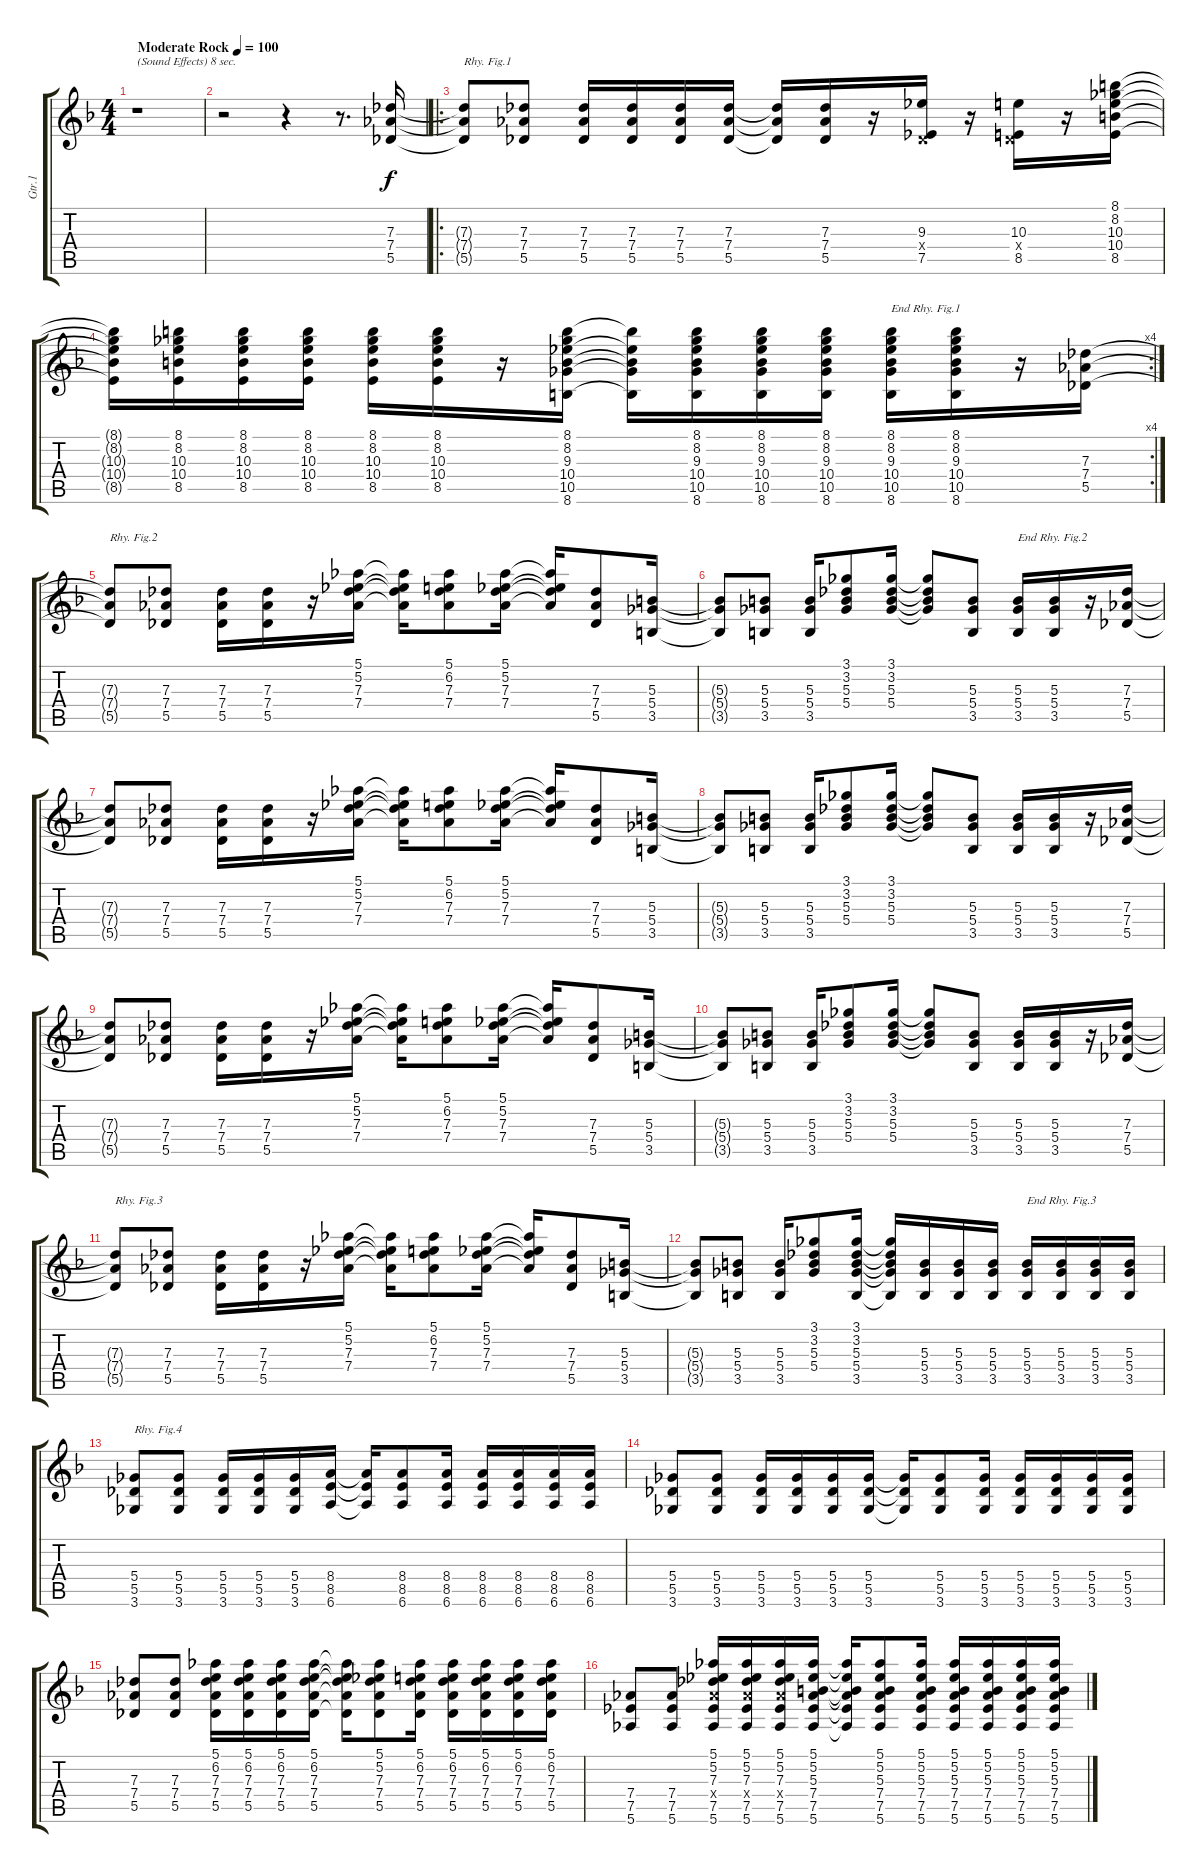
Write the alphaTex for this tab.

\track ("Gtr.1" "Gtr.1") {instrument distortionguitar}
\staff {score tabs}
\tuning (Eb4 Bb3 Gb3 Db3 Ab2 Eb2) {hide}
\ts (4 4)
\tempo (100 "Moderate Rock")
\clef g2
\ks dminor
r.1{txt "(Sound Effects) 8 sec." dy f instrument distortionguitar} |
r.2 r.4 r.8{d} (7.3 7.4 5.5).16 |
\ro
(7.3{t} 7.4{t} 5.5{t}).8{txt "Rhy. Fig.1"} (7.3 7.4 5.5).8 (7.3 7.4 5.5).16 (7.3 7.4 5.5).16 (7.3 7.4 5.5).16 (7.3 7.4 5.5).16 (7.3{t} 7.4{t} 5.5{t}).16 (7.3 7.4 5.5).16 r.16 (9.3 0.4{x} 7.5).16 r.16 (10.3 0.4{x} 8.5).16 r.16 (8.1 8.2 10.3 10.4 8.5).16 |
\rc 4
(8.1{t} 8.2{t} 10.3{t} 10.4{t} 8.5{t}).16 (8.1 8.2 10.3 10.4 8.5).16 (8.1 8.2 10.3 10.4 8.5).16 (8.1 8.2 10.3 10.4 8.5).16 (8.1 8.2 10.3 10.4 8.5).16 (8.1 8.2 10.3 10.4 8.5).16 r.16 (8.1 8.2 9.3 10.4 10.5 8.6).16 (8.1{t} 9.3{t} 10.4{t} 10.5{t} 8.6{t}).16 (8.1 8.2 9.3 10.4 10.5 8.6).16 (8.1 8.2 9.3 10.4 10.5 8.6).16 (8.1 8.2 9.3 10.4 10.5 8.6).16 (8.1 8.2 9.3 10.4 10.5 8.6).16{txt "End Rhy. Fig.1"} (8.1 8.2 9.3 10.4 10.5 8.6).16 r.16 (7.3 7.4 5.5).16{beam Down} |
(7.3{t} 7.4{t} 5.5{t}).8{txt "Rhy. Fig.2"} (7.3 7.4 5.5).8 (7.3 7.4 5.5).16{beam Down} (7.3 7.4 5.5).16{beam Down} r.16 (5.1 5.2 7.3 7.4).16 (5.1{t} 5.2{t} 7.3{t} 7.4{t}).16 (5.1 6.2 7.3 7.4).8 (5.1 5.2 7.3 7.4).16 (5.1{t} 5.2{t} 7.3{t} 7.4{t}).16 (7.3 7.4 5.5).8 (5.3 5.4 3.5).16 |
(5.3{t} 5.4{t} 3.5{t}).8 (5.3 5.4 3.5).8 (5.3 5.4 3.5).16{beam Up} (3.1 3.2 5.3 5.4).8{beam Up} (3.1 3.2 5.3 5.4).16{beam Up} (3.1{t} 3.2{t} 5.3{t} 5.4{t}).8{beam Up} (5.3 5.4 3.5).8{beam Up} (5.3 5.4 3.5).16{txt "End Rhy. Fig.2" beam Up} (5.3 5.4 3.5).16{beam Up} r.16 (7.3 7.4 5.5).16{beam Up} |
(7.3{t} 7.4{t} 5.5{t}).8 (7.3 7.4 5.5).8 (7.3 7.4 5.5).16{beam Down} (7.3 7.4 5.5).16{beam Down} r.16 (5.1 5.2 7.3 7.4).16 (5.1{t} 5.2{t} 7.3{t} 7.4{t}).16 (5.1 6.2 7.3 7.4).8 (5.1 5.2 7.3 7.4).16 (5.1{t} 5.2{t} 7.3{t} 7.4{t}).16 (7.3 7.4 5.5).8 (5.3 5.4 3.5).16 |
(5.3{t} 5.4{t} 3.5{t}).8 (5.3 5.4 3.5).8 (5.3 5.4 3.5).16{beam Up} (3.1 3.2 5.3 5.4).8{beam Up} (3.1 3.2 5.3 5.4).16{beam Up} (3.1{t} 3.2{t} 5.3{t} 5.4{t}).8{beam Up} (5.3 5.4 3.5).8{beam Up} (5.3 5.4 3.5).16{beam Up} (5.3 5.4 3.5).16{beam Up} r.16 (7.3 7.4 5.5).16{beam Up} |
(7.3{t} 7.4{t} 5.5{t}).8 (7.3 7.4 5.5).8 (7.3 7.4 5.5).16{beam Down} (7.3 7.4 5.5).16{beam Down} r.16 (5.1 5.2 7.3 7.4).16 (5.1{t} 5.2{t} 7.3{t} 7.4{t}).16 (5.1 6.2 7.3 7.4).8 (5.1 5.2 7.3 7.4).16 (5.1{t} 5.2{t} 7.3{t} 7.4{t}).16 (7.3 7.4 5.5).8 (5.3 5.4 3.5).16 |
(5.3{t} 5.4{t} 3.5{t}).8 (5.3 5.4 3.5).8 (5.3 5.4 3.5).16{beam Up} (3.1 3.2 5.3 5.4).8{beam Up} (3.1 3.2 5.3 5.4).16{beam Up} (3.1{t} 3.2{t} 5.3{t} 5.4{t}).8{beam Up} (5.3 5.4 3.5).8{beam Up} (5.3 5.4 3.5).16{beam Up} (5.3 5.4 3.5).16{beam Up} r.16 (7.3 7.4 5.5).16{beam Up} |
(7.3{t} 7.4{t} 5.5{t}).8{txt "Rhy. Fig.3"} (7.3 7.4 5.5).8 (7.3 7.4 5.5).16{beam Down} (7.3 7.4 5.5).16{beam Down} r.16 (5.1 5.2 7.3 7.4).16 (5.1{t} 5.2{t} 7.3{t} 7.4{t}).16 (5.1 6.2 7.3 7.4).8 (5.1 5.2 7.3 7.4).16 (5.1{t} 5.2{t} 7.3{t} 7.4{t}).16 (7.3 7.4 5.5).8 (5.3 5.4 3.5).16 |
(5.3{t} 5.4{t} 3.5{t}).8 (5.3 5.4 3.5).8 (5.3 5.4 3.5).16{beam Up} (3.1 3.2 5.3 5.4).8{beam Up} (3.1 3.2 5.3 5.4 3.5).16{beam Up} (3.1{t} 3.2{t} 5.3{t} 5.4{t} 3.5{t}).16{beam Up} (5.3 5.4 3.5).16{beam Up} (5.3 5.4 3.5).16{beam Up} (5.3 5.4 3.5).16{beam Up} (5.3 5.4 3.5).16{txt "End Rhy. Fig.3" beam Up} (5.3 5.4 3.5).16{beam Up} (5.3 5.4 3.5).16{beam Up} (5.3 5.4 3.5).16{beam Up} |
(5.4 5.5 3.6).8{txt "Rhy. Fig.4"} (5.4 5.5 3.6).8 (5.4 5.5 3.6).16 (5.4 5.5 3.6).16 (5.4 5.5 3.6).16 (8.4 8.5 6.6).16 (8.4{t} 8.5{t} 6.6{t}).16 (8.4 8.5 6.6).8 (8.4 8.5 6.6).16 (8.4 8.5 6.6).16 (8.4 8.5 6.6).16 (8.4 8.5 6.6).16 (8.4 8.5 6.6).16 |
(5.4 5.5 3.6).8 (5.4 5.5 3.6).8 (5.4 5.5 3.6).16 (5.4 5.5 3.6).16 (5.4 5.5 3.6).16 (5.4 5.5 3.6).16 (5.4{t} 5.5{t} 3.6{t}).16 (5.4 5.5 3.6).8 (5.4 5.5 3.6).16 (5.4 5.5 3.6).16 (5.4 5.5 3.6).16 (5.4 5.5 3.6).16 (5.4 5.5 3.6).16 |
(7.3 7.4 5.5).8 (7.3 7.4 5.5).8 (5.1 6.2 7.3 7.4 5.5).16 (5.1 6.2 7.3 7.4 5.5).16 (5.1 6.2 7.3 7.4 5.5).16 (5.1 6.2 7.3 7.4 5.5).16 (5.1{t} 6.2{t} 7.3{t} 7.4{t} 5.5{t}).16 (5.1 5.2 7.3 7.4 5.5).8 (5.1 6.2 7.3 7.4 5.5).16 (5.1 6.2 7.3 7.4 5.5).16 (5.1 6.2 7.3 7.4 5.5).16 (5.1 6.2 7.3 7.4 5.5).16 (5.1 6.2 7.3 7.4 5.5).16 |
(7.4 7.5 5.6).8 (7.4 7.5 5.6).8 (5.1 5.2 7.3 7.4{x} 7.5 5.6).16 (5.1 5.2 7.3 7.4{x} 7.5 5.6).16 (5.1 5.2 7.3 7.4{x} 7.5 5.6).16 (5.1 5.2 5.3 7.4 7.5 5.6).16 (5.1{t} 5.2{t} 5.3{t} 7.4{t} 7.5{t} 5.6{t}).16 (5.1 5.2 5.3 7.4 7.5 5.6).8 (5.1 5.2 5.3 7.4 7.5 5.6).16 (5.1 5.2 5.3 7.4 7.5 5.6).16 (5.1 5.2 5.3 7.4 7.5 5.6).16 (5.1 5.2 5.3 7.4 7.5 5.6).16 (5.1 5.2 5.3 7.4 7.5 5.6).16
